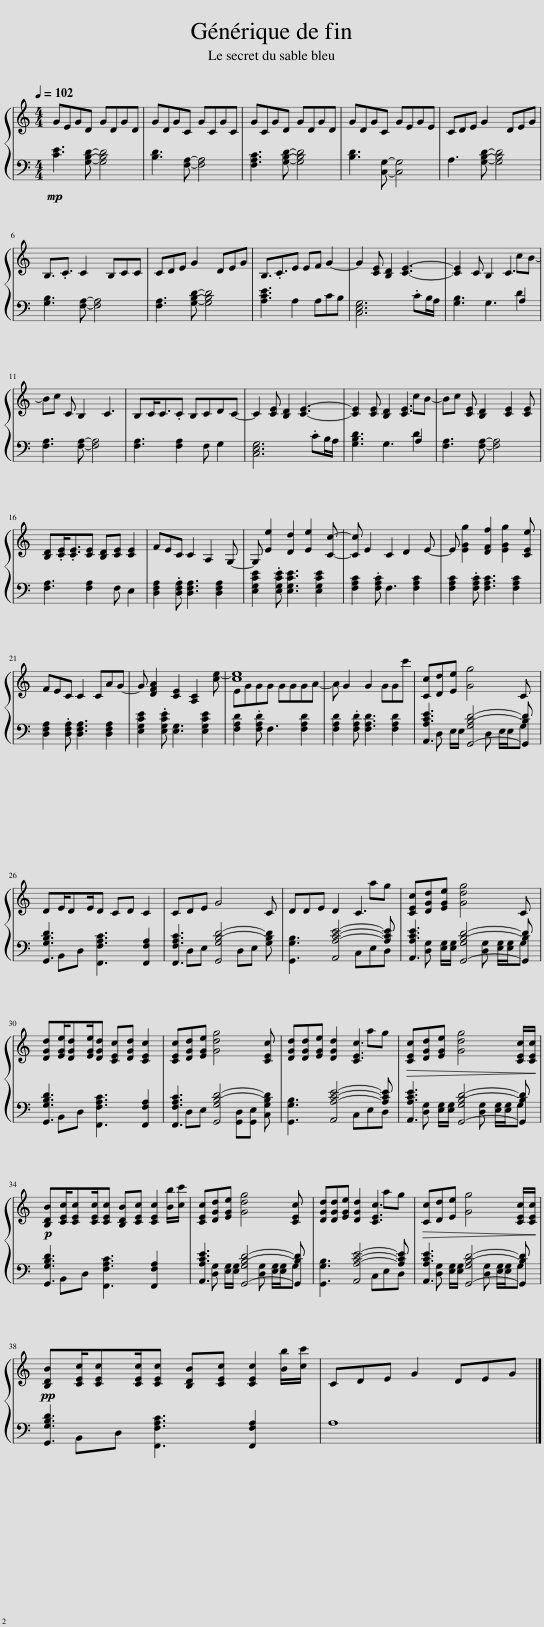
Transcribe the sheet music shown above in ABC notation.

X:1
%%score { ( 1 3 ) | ( 2 4 ) }
L:1/8
Q:1/4=102
M:4/4
I:linebreak $
K:C
V:1 treble
V:3 treble
V:2 bass
V:4 bass
V:1
 GEGD GDGD | GDGC GCGC | GCGD GDGD | GDGC GEGE | CDE G2 DEG |$ %5
 B,3/2.C3/2 C2 B,CC | CDE G2 DEG | B,3/2.C3/2E EF G2- | G2 [CE] [B,D]2 [CE]3- | [CE]2 C B,2 C3 |$ %10
 x2 C B,2 C3 | B,C<C.C B,CDC- | C2 [CE] [B,D]2 [CE]3- | [CE]2 [CE] [B,D]2 [CE]3 | x2 [CE] [B,D]2 [CE]2 [CE] |$ %15
 [B,D].[CE]<.[CE][CE] [B,D][CE] [CE]2 | FEC C2 A,2 G,- | G, [Ee]2 [Dd]2 [Ee]2 [Cc]- | [Cc] E2 C2 D2 E- | E [EGg]2 [DFf]2 [EGg]2 [CEe] |$ %20
 FEC C2 CAG- | G [DFA]2 [CE]2 [A,C]2 [ce-] | [ce]8 | x G2 G2 GGc' | [Cc][Dd][Ee] [Gg]4 C |$ %25
 DE/DE/D CD C2 | CDE G4 C | DDE D2 C3 | [CEc][DGd][EGe] [Gdg]4 C |$ [DGd][EGe]/[DGd][EGe]/[DGd] [CEc][DGd] [CEc]2 | %30
 [CEc][DGd][EGe] [Gdg]4 [CEc] | [DGd][DGd][EGe] [DGd]2 [CEc]3 |!>(! [CEc][DGd][EGe] [Gdg]4 [CEc]/[CEc]/!>)! |$!p! [B,DB][CEc]/[CEc][CEc]/[CEc] [B,DB][CEc] [CEc]2 | [CEc][DGd][EGe] [Gdg]4 [CEc] | %35
 [DGd][DGd][EGe] [DGd]2 [CEc]3 |!>(! [Cc][Dd][Ee] [Gg]4 [CEc]/[CEc]/!>)! |$!pp! [B,DB][CEc]/[CEc][CEc]/[CEc] [B,DB][CEc] [CEc]2 | CDE G2 DEG |] %39
V:2
!mp! [CE]3 [G,B,D]- [G,B,D]4 | [B,D]3 [F,A,]- [F,A,]4 | [F,A,C]3 [G,B,D]- [G,B,D]4 | [B,D]3 [C,G,]- [C,G,]4 | A,3 [G,B,D]- [G,B,D]4 |$ %5
 [G,B,]3 [F,A,]- [F,A,]4 | [F,A,]3 [G,B,D]- [G,B,D]4 | [A,CE]3 A,2 A,CB, | [C,E,G,]6 .CB,/A,/ | [G,B,]3 G,3 A,2 |$ %10
 [F,A,]3 [F,A,]- [F,A,]4 | [F,A,]3 [F,A,]2 F, G,2 | [C,E,G,]6 .CB,/A,/ | [G,B,D]3 G,3 A,2 | [F,A,]3 [F,A,]- [F,A,]4 |$ %15
 [F,A,]3 [F,A,]2 F, E,2 | [D,F,A,]2 .[D,F,A,] [D,F,A,]3 [D,F,A,]2 | [E,G,CE]2 .[E,G,CE] [E,G,CE]3 [E,G,CE]2 | [F,A,C]2 .[F,A,C] F,3 [F,A,C]2 | [F,A,C]2 .[F,A,C] [F,A,C]3 [F,A,C]2 |$ %20
 [D,F,A,]2 .[D,F,A,] [D,F,A,]3 [D,F,A,]2 | [E,G,CE]2 .[E,G,CE] [E,G,]3 [E,G,CE]2 | [F,A,D]2 .[F,A,D] F,3 [F,A,D]2 | [F,A,D]2 .[F,A,D] [F,A,D]3 [F,A,D]2 | [A,,A,CE]3 [G,,-G,B,-D-]4 [G,,B,D] |$ %25
 [G,,G,B,D]3 [F,,F,A,C]3 [F,,F,A,]2 | [F,,F,A,C]3 [G,,G,B,-D-]4 [G,B,D] | [G,,G,B,]3 [A,,A,-C-E-]4 [A,CE] | [A,,A,CE]3 [G,,-G,B,-D-]4 [G,,B,D] |$ [G,,G,B,D]3 [F,,F,A,C]3 [F,,F,A,]2 | %30
 [F,,F,A,C]3 [G,,G,B,-D-]4 [C,G,B,D] | [G,,G,B,]3 [A,,A,-C-E-]4 [A,CE] | [A,,A,CE]3 [G,,-G,B,-D-]4 [G,,B,D] |$ [G,,G,B,D]3 [F,,F,A,C]3 [F,,F,A,]2 | [A,,A,CE]3 [G,,-G,B,-D-]4 [G,,B,D] | %35
 [G,,G,B,]3 [A,,A,-C-E-]4 [A,CE] | [A,,A,CE]3 [G,,-G,B,-D-]4 [G,,B,D] |$ [G,,G,B,D]3 [F,,F,A,C]3 [F,,F,A,]2 | A,8 |] %39
V:3
 x8 | x8 | x8 | x8 | x8 |$ %5
 x8 | x8 | x8 | x8 | x6 cB- |$ %10
 Bc x6 | x8 | x8 | x6 cB- | Bc x6 |$ %15
 x8 | x8 | x8 | x8 | x8 |$ %20
 x8 | x8 | EGGG GGGA- | A x7 | x8 |$ %25
 x8 | x8 | x6 ag | x8 |$ x8 | %30
 x8 | x6 ag | x8 |$ x7 [Bb]/[cc']/ | x8 | %35
 x6 ag | x8 |$ x7 [Bb]/[cc']/ | x8 |] %39
V:4
 x8 | x8 | x8 | x8 | x8 |$ %5
 x8 | x8 | x8 | x8 | x6 D2 |$ %10
 x8 | x8 | x8 | x6 D2 | x8 |$ %15
 x8 | x8 | x8 | x8 | x8 |$ %20
 x8 | x8 | x8 | x8 | x D, E,/E,/ x2 D, E,/E,/G, |$ %25
 x B,,D, x5 | x D,E, x2 D,E, x | x5 C,E,D, | x [D,G,] [E,G,]/[E,G,]/ x2 [D,G,] [E,G,]/[E,G,]/G, |$ x B,,D, x5 | %30
 x D,E, x2 [G,,D,][G,,E,] x | x5 C,E,D, | x [D,G,] [E,G,]/[E,G,]/ x2 [D,G,] [E,G,]/[E,G,]/G, |$ x B,,D, x5 | x [D,G,] [E,G,]/[E,G,]/ x2 [D,G,] [E,G,]/[E,G,]/G, | %35
 x5 C,E,D, | x [D,G,] [E,G,]/[E,G,]/ x2 [D,G,] [E,G,]/[E,G,]/G, |$ x B,,D, x5 | x8 |] %39
